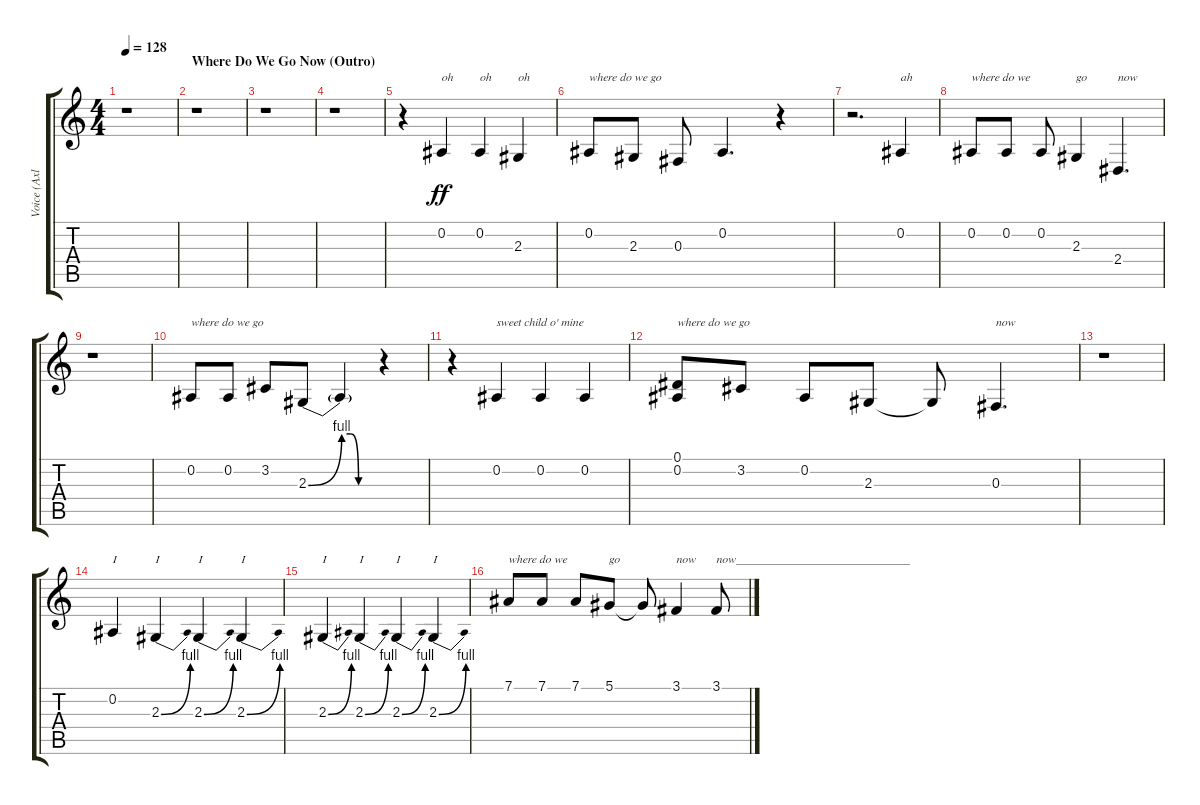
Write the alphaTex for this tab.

\track ("Voice (Axl)" "Voice (Axl") {instrument lead2sawtooth}
\staff {score tabs}
\tuning (Eb4 Bb3 Gb3 Db3 Ab2 Eb2) {hide}
\ts (4 4)
\tempo 128
\clef g2
\ks c
r.1{dy ff} |
\section ("" "Where Do We Go Now (Outro)")
r.1 |
r.1 |
r.1 |
r.4 0.2.4{txt "oh"} 0.2.4{txt "oh"} 2.3.4{txt "oh"} |
0.2.8{txt "where do we go"} 2.3.8 0.3.8 0.2.4{d} r.4 |
r.2{d} 0.2.4{txt "ah"} |
0.2.8{txt "where do we"} 0.2.8 0.2.8 2.3.4{txt "go"} 2.4.4{d txt "now"} |
r.1 |
0.2.8{txt "where do we go"} 0.2.8 3.2.8 2.3{be (bend 0 0 60 4)}.8 2.3{be (custom 0 4 15 4 30 0 60 0) t}.4 r.4 |
r.4 0.2.4{txt "sweet child o' mine"} 0.2.4 0.2.4 |
(0.1 0.2).8{txt "where do we go"} 3.2.8 0.2.8 2.3.8 2.3{t}.8 0.3.4{d txt "now"} |
r.1 |
0.2.4{txt "I"} 2.3{be (bend 0 0 60 4)}.4{txt "I"} 2.3{be (bend 0 0 60 4)}.4{txt "I"} 2.3{be (bend 0 0 60 4)}.4{txt "I"} |
2.3{be (bend 0 0 60 4)}.4{txt "I"} 2.3{be (bend 0 0 60 4)}.4{txt "I"} 2.3{be (bend 0 0 60 4)}.4{txt "I"} 2.3{be (bend 0 0 60 4)}.4{txt "I"} |
7.1.8{txt "where do we"} 7.1.8 7.1.8 5.1.8{txt "go"} 5.1{t}.8 3.1.4{txt "now"} 3.1.8{txt "now_____________________________"}
